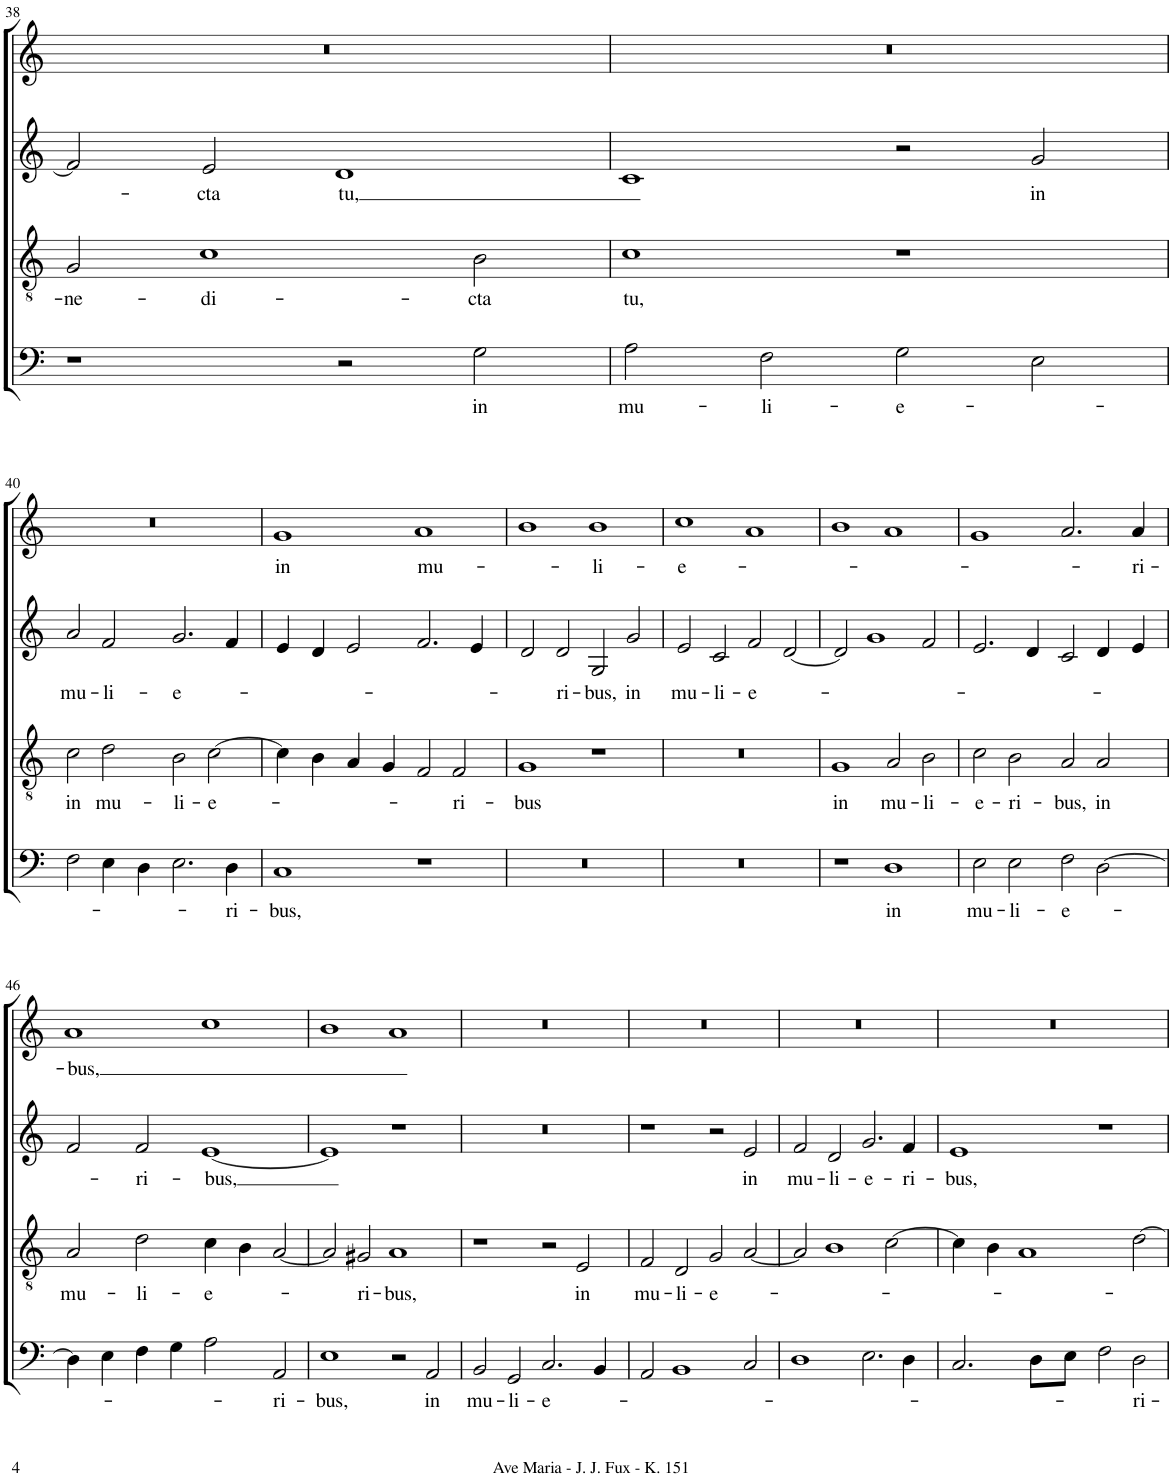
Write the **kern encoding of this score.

**kern	**text	**kern	**text	**kern	**text	**kern	**text
*part4	*part4	*part3	*part3	*part2	*part2	*part1	*part1
*staff4	*staff4	*staff3	*staff3	*staff2	*staff2	*staff1	*staff1
*I"Bass	*	*I"Tenor	*	*I"Alto	*	*I"Soprano	*
!!LO:PB:g=z
*clefF4	*	*clefGv2	*	*clefG2	*	*clefG2	*
*k[]	*	*k[]	*	*k[]	*	*k[]	*
*M2/1	*	*M2/1	*	*M2/1	*	*M2/1	*
*met(c|)	*	*met(c|)	*	*met(c|)	*	*met(c|)	*
=38	=38	=38	=38	=38	=38	=38	=38
!	!	!	!LO:LY:b	!	!	!	!
1r	.	2G/	-ne-	2f/]	.	0r	.
!	!	!	!LO:LY:b	!	!LO:LY:b	!	!
.	.	1c	-di-	2e/	-cta	.	.
!	!	!	!	!	!LO:LY:b	!	!
2r	.	.	.	1d	tu,	.	.
!	!LO:LY:b	!	!LO:LY:b	!	!	!	!
2G\	in	2B\	-cta	.	.	.	.
=39	=39	=39	=39	=39	=39	=39	=39
!	!LO:LY:b	!	!LO:LY:b	!	!	!	!
2A\	mu-	1c	tu,	1c	.	0r	.
!	!LO:LY:b	!	!	!	!	!	!
2F\	-li-	.	.	.	.	.	.
!	!LO:LY:b	!	!	!	!	!	!
2G\	-e-	1r	.	2r	.	.	.
!	!	!	!	!	!LO:LY:b	!	!
2E\	.	.	.	2g/	in	.	.
!!LO:LB:g=z
=40	=40	=40	=40	=40	=40	=40	=40
!	!	!	!LO:LY:b	!	!LO:LY:b	!	!
2F\	.	2c\	in	2a/	mu-	0r	.
!	!	!	!LO:LY:b	!	!LO:LY:b	!	!
4E\	.	2d\	mu-	2f/	-li-	.	.
4D\	.	.	.	.	.	.	.
!	!	!	!LO:LY:b	!	!LO:LY:b	!	!
2.E\	.	2B\	-li-	2.g/	-e-	.	.
!	!	!	!LO:LY:b	!	!	!	!
.	.	[2c\	-e-	.	.	.	.
!	!LO:LY:b	!	!	!	!	!	!
4D\	-ri-	.	.	4f/	.	.	.
=41	=41	=41	=41	=41	=41	=41	=41
!	!LO:LY:b	!	!	!	!	!	!LO:LY:b
1C	-bus,	4c\]	.	4e/	.	1g	in
.	.	4B\	.	4d/	.	.	.
.	.	4A/	.	2e/	.	.	.
.	.	4G/	.	.	.	.	.
!	!	!	!	!	!	!	!LO:LY:b
1r	.	2F/	.	2.f/	.	1a	mu-
!	!	!	!LO:LY:b	!	!	!	!
.	.	2F/	-ri-	.	.	.	.
.	.	.	.	4e/	.	.	.
=42	=42	=42	=42	=42	=42	=42	=42
!	!	!	!LO:LY:b	!	!	!	!
0r	.	1G	bus	2d/	.	1b	.
!	!	!	!	!	!LO:LY:b	!	!
.	.	.	.	2d/	-ri-	.	.
!	!	!	!	!	!LO:LY:b	!	!LO:LY:b
.	.	1r	.	2G/	-bus,	1b	-li-
!	!	!	!	!	!LO:LY:b	!	!
.	.	.	.	2g/	in	.	.
=43	=43	=43	=43	=43	=43	=43	=43
!	!	!	!	!	!LO:LY:b	!	!LO:LY:b
0r	.	0r	.	2e/	mu-	1cc	-e-
!	!	!	!	!	!LO:LY:b	!	!
.	.	.	.	2c/	-li-	.	.
!	!	!	!	!	!LO:LY:b	!	!
.	.	.	.	2f/	-e-	1a	.
.	.	.	.	[2d/	.	.	.
=44	=44	=44	=44	=44	=44	=44	=44
!	!	!	!LO:LY:b	!	!	!	!
1r	.	1G	in	2d/]	.	1b	.
.	.	.	.	1g	.	.	.
!	!LO:LY:b	!	!LO:LY:b	!	!	!	!
1D	in	2A/	mu-	.	.	1a	.
!	!	!	!LO:LY:b	!	!	!	!
.	.	2B\	-li-	2f/	.	.	.
=45	=45	=45	=45	=45	=45	=45	=45
!	!LO:LY:b	!	!LO:LY:b	!	!	!	!
2E\	mu-	2c\	-e-	2.e/	.	1g	.
!	!LO:LY:b	!	!LO:LY:b	!	!	!	!
2E\	-li-	2B\	-ri-	.	.	.	.
.	.	.	.	4d/	.	.	.
!	!LO:LY:b	!	!LO:LY:b	!	!	!	!
2F\	-e-	2A/	-bus,	2c/	.	2.a/	.
!	!	!	!LO:LY:b	!	!	!	!
[2D\	.	2A/	in	4d/	.	.	.
!	!	!	!	!	!	!	!LO:LY:b
.	.	.	.	4e/	.	4a/	-ri-
!!LO:LB:g=z
=46	=46	=46	=46	=46	=46	=46	=46
!	!	!	!LO:LY:b	!	!	!	!LO:LY:b
4D\]	.	2A/	mu-	2f/	.	1a	-bus,
4E\	.	.	.	.	.	.	.
!	!	!	!LO:LY:b	!	!LO:LY:b	!	!
4F\	.	2d\	-li-	2f/	-ri-	.	.
4G\	.	.	.	.	.	.	.
!	!	!	!LO:LY:b	!	!LO:LY:b	!	!
2A\	.	4c\	-e-	[1e	-bus,	1cc	.
.	.	4B\	.	.	.	.	.
!	!LO:LY:b	!	!	!	!	!	!
2AA/	-ri-	[2A/	.	.	.	.	.
=47	=47	=47	=47	=47	=47	=47	=47
!	!LO:LY:b	!	!	!	!	!	!
1E	-bus,	2A/]	.	1e]	.	1b	.
!	!	!	!LO:LY:b	!	!	!	!
.	.	2G#X/	-ri-	.	.	.	.
!	!	!	!LO:LY:b	!	!	!	!
2r	.	1A	-bus,	1r	.	1a	.
!	!LO:LY:b	!	!	!	!	!	!
2AA/	in	.	.	.	.	.	.
=48	=48	=48	=48	=48	=48	=48	=48
!	!LO:LY:b	!	!	!	!	!	!
2BB/	mu-	1r	.	0r	.	0r	.
!	!LO:LY:b	!	!	!	!	!	!
2GG/	-li-	.	.	.	.	.	.
!	!LO:LY:b	!	!	!	!	!	!
2.C/	-e-	2r	.	.	.	.	.
!	!	!	!LO:LY:b	!	!	!	!
.	.	2E/	in	.	.	.	.
4BB/	.	.	.	.	.	.	.
=49	=49	=49	=49	=49	=49	=49	=49
!	!	!	!LO:LY:b	!	!	!	!
2AA/	.	2F/	mu-	1r	.	0r	.
!	!	!	!LO:LY:b	!	!	!	!
1BB	.	2D/	-li-	.	.	.	.
!	!	!	!LO:LY:b	!	!	!	!
.	.	2G/	-e-	2r	.	.	.
!	!	!	!	!	!LO:LY:b	!	!
2C/	.	[2A/	.	2e/	in	.	.
=50	=50	=50	=50	=50	=50	=50	=50
!	!	!	!	!	!LO:LY:b	!	!
1D	.	2A/]	.	2f/	mu-	0r	.
!	!	!	!	!	!LO:LY:b	!	!
.	.	1B	.	2d/	-li-	.	.
!	!	!	!	!	!LO:LY:b	!	!
2.E\	.	.	.	2.g/	-e-	.	.
.	.	[2c\	.	.	.	.	.
!	!	!	!	!	!LO:LY:b	!	!
4D\	.	.	.	4f/	-ri-	.	.
=51	=51	=51	=51	=51	=51	=51	=51
!	!	!	!	!	!LO:LY:b	!	!
2.C/	.	4c\]	.	1e	-bus,	0r	.
.	.	4B\	.	.	.	.	.
.	.	1A	.	.	.	.	.
8D\L	.	.	.	.	.	.	.
8E\J	.	.	.	.	.	.	.
2F\	.	.	.	1r	.	.	.
!	!LO:LY:b	!	!	!	!	!	!
2D\	-ri-	[2d\	.	.	.	.	.
=	=	=	=	=	=	=	=
*-	*-	*-	*-	*-	*-	*-	*-
